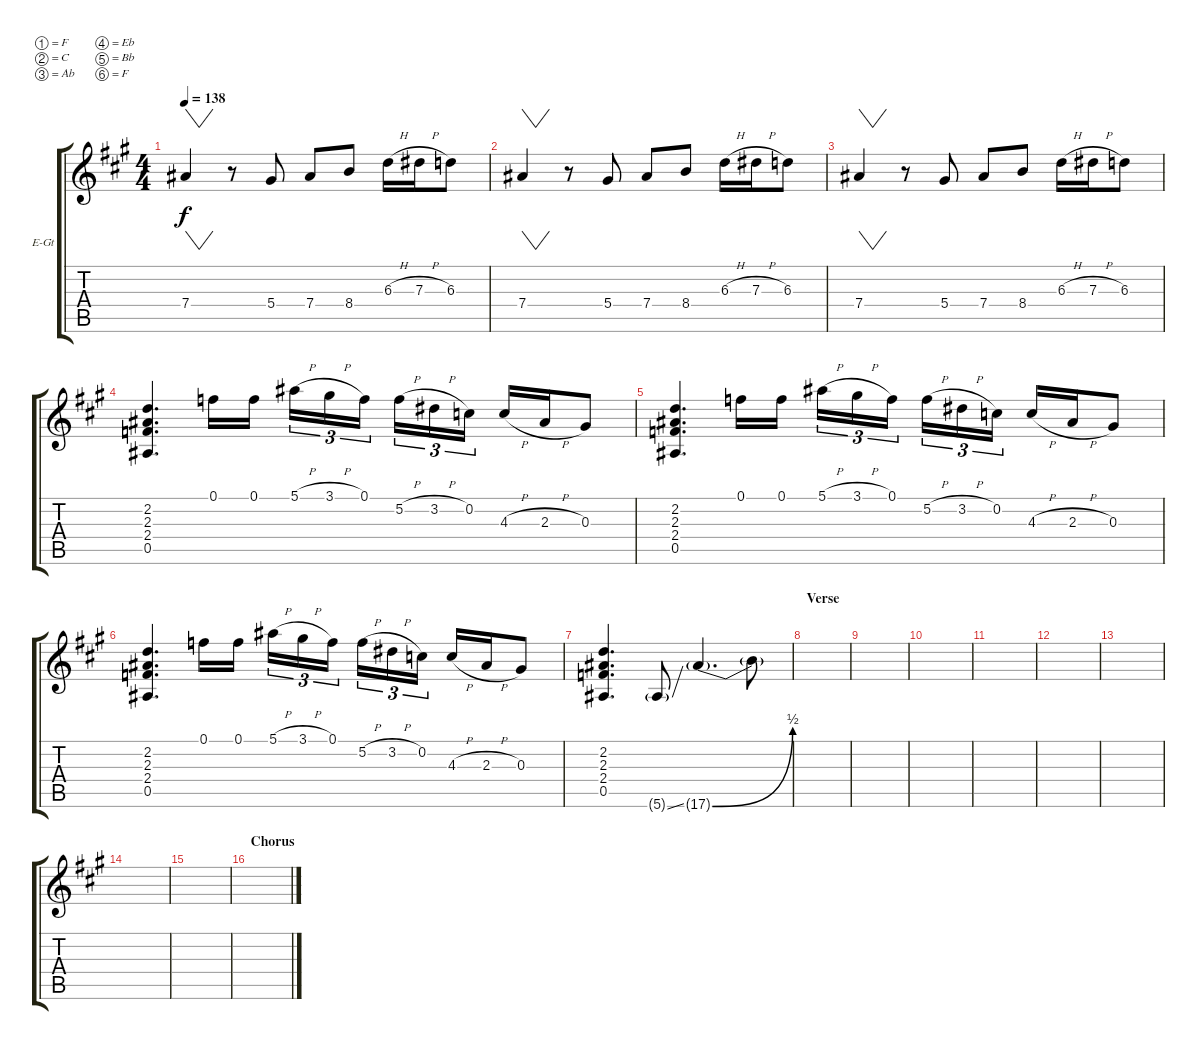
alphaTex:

\defaultSystemsLayout 4
\bracketExtendMode groupsimilarinstruments
\firstSystemTrackNameOrientation horizontal
\otherSystemsTrackNameOrientation horizontal
\track ("2 Guitar" "E-Gt") {instrument distortionguitar}
\staff {score tabs}
\tuning (F4 C4 Ab3 Eb3 Bb2 F2)
\ts (4 4)
\tempo 138
\clef g2
\scale
1.07062
\ks a
7.4.4{vw dy f} r.8 5.4.8 7.4.8 8.4.8 6.3{h}.16 7.3{h}.16 6.3.8 |
\scale
0.929382 7.4.4{vw} r.8 5.4.8 7.4.8 8.4.8 6.3{h}.16 7.3{h}.16 6.3.8 |
\scale
1.07062 7.4.4{vw} r.8 5.4.8 7.4.8 8.4.8 6.3{h}.16 7.3{h}.16 6.3.8 |
\scale
0.929382 (0.5 2.4 2.2 2.3).4{d} 0.1.16 0.1.16 5.1{h}.16{tu (3 2)} 3.1{h}.16{tu (3 2)} 0.1.16{tu (3 2)} 5.2{h}.16{tu (3 2)} 3.2{h}.16{tu (3 2)} 0.2.16{tu (3 2)} 4.3{h}.16 2.3{h}.16 0.3.8 |
\scale
1.07062 (0.5 2.4 2.2 2.3).4{d} 0.1.16 0.1.16 5.1{h}.16{tu (3 2)} 3.1{h}.16{tu (3 2)} 0.1.16{tu (3 2)} 5.2{h}.16{tu (3 2)} 3.2{h}.16{tu (3 2)} 0.2.16{tu (3 2)} 4.3{h}.16 2.3{h}.16 0.3.8 |
\scale
0.929382 (0.5 2.4 2.2 2.3).4{d} 0.1.16 0.1.16 5.1{h}.16{tu (3 2)} 3.1{h}.16{tu (3 2)} 0.1.16{tu (3 2)} 5.2{h}.16{tu (3 2)} 3.2{h}.16{tu (3 2)} 0.2.16{tu (3 2)} 4.3{h}.16 2.3{h}.16 0.3.8 |
\scale
1.07062 (0.5 2.4 2.2 2.3).4{d} 5.6{ss g}.8 17.6{be (bend 0 0 15.6 2) g}.4{d} 17.6{t}.8 |
\section ("" "Verse")
\scale
0.929382 |
\scale
1.07062 |
\scale
0.929382 |
\scale
1.07062 |
\scale
0.929382 |
\scale
1.07062 |
\scale
0.929382 |
\scale
0.929382 |
\section ("" "Chorus")
\scale
1.07062
